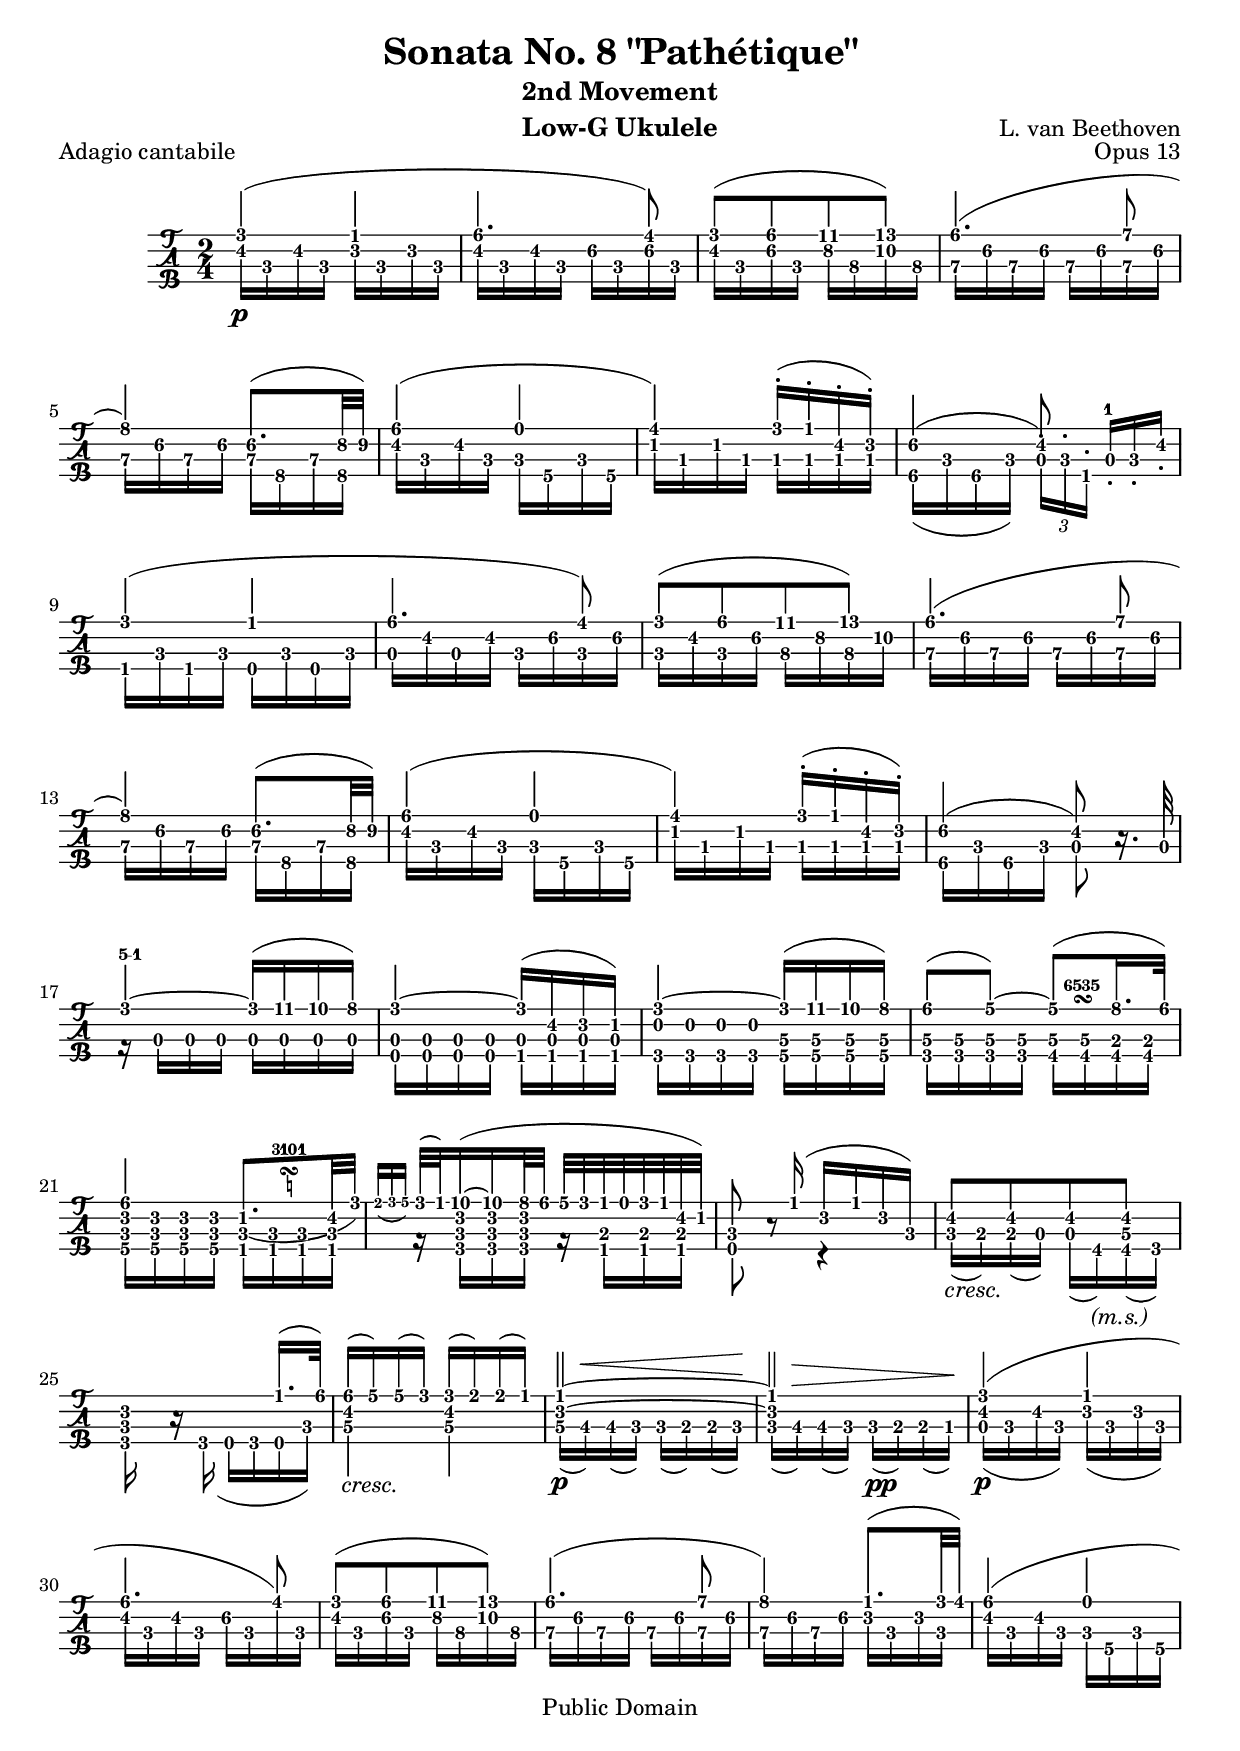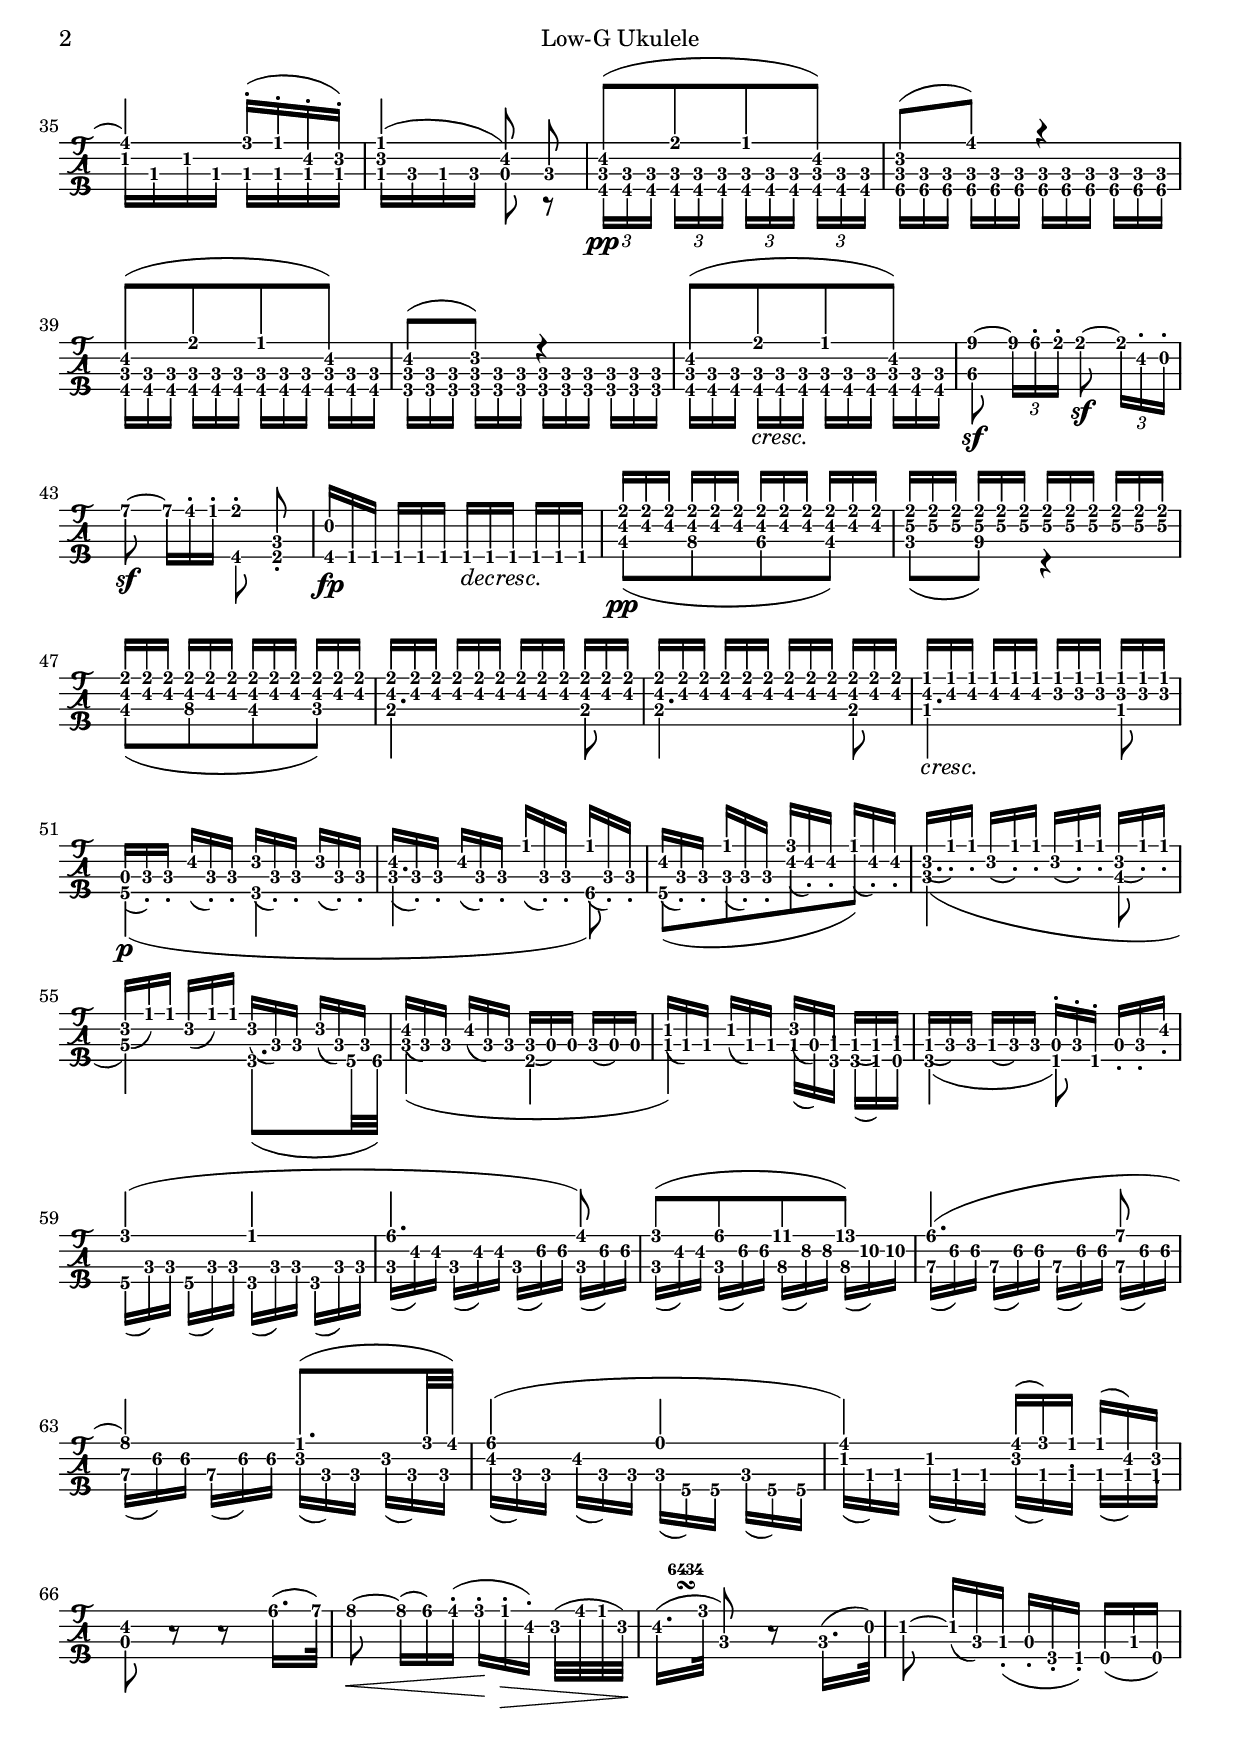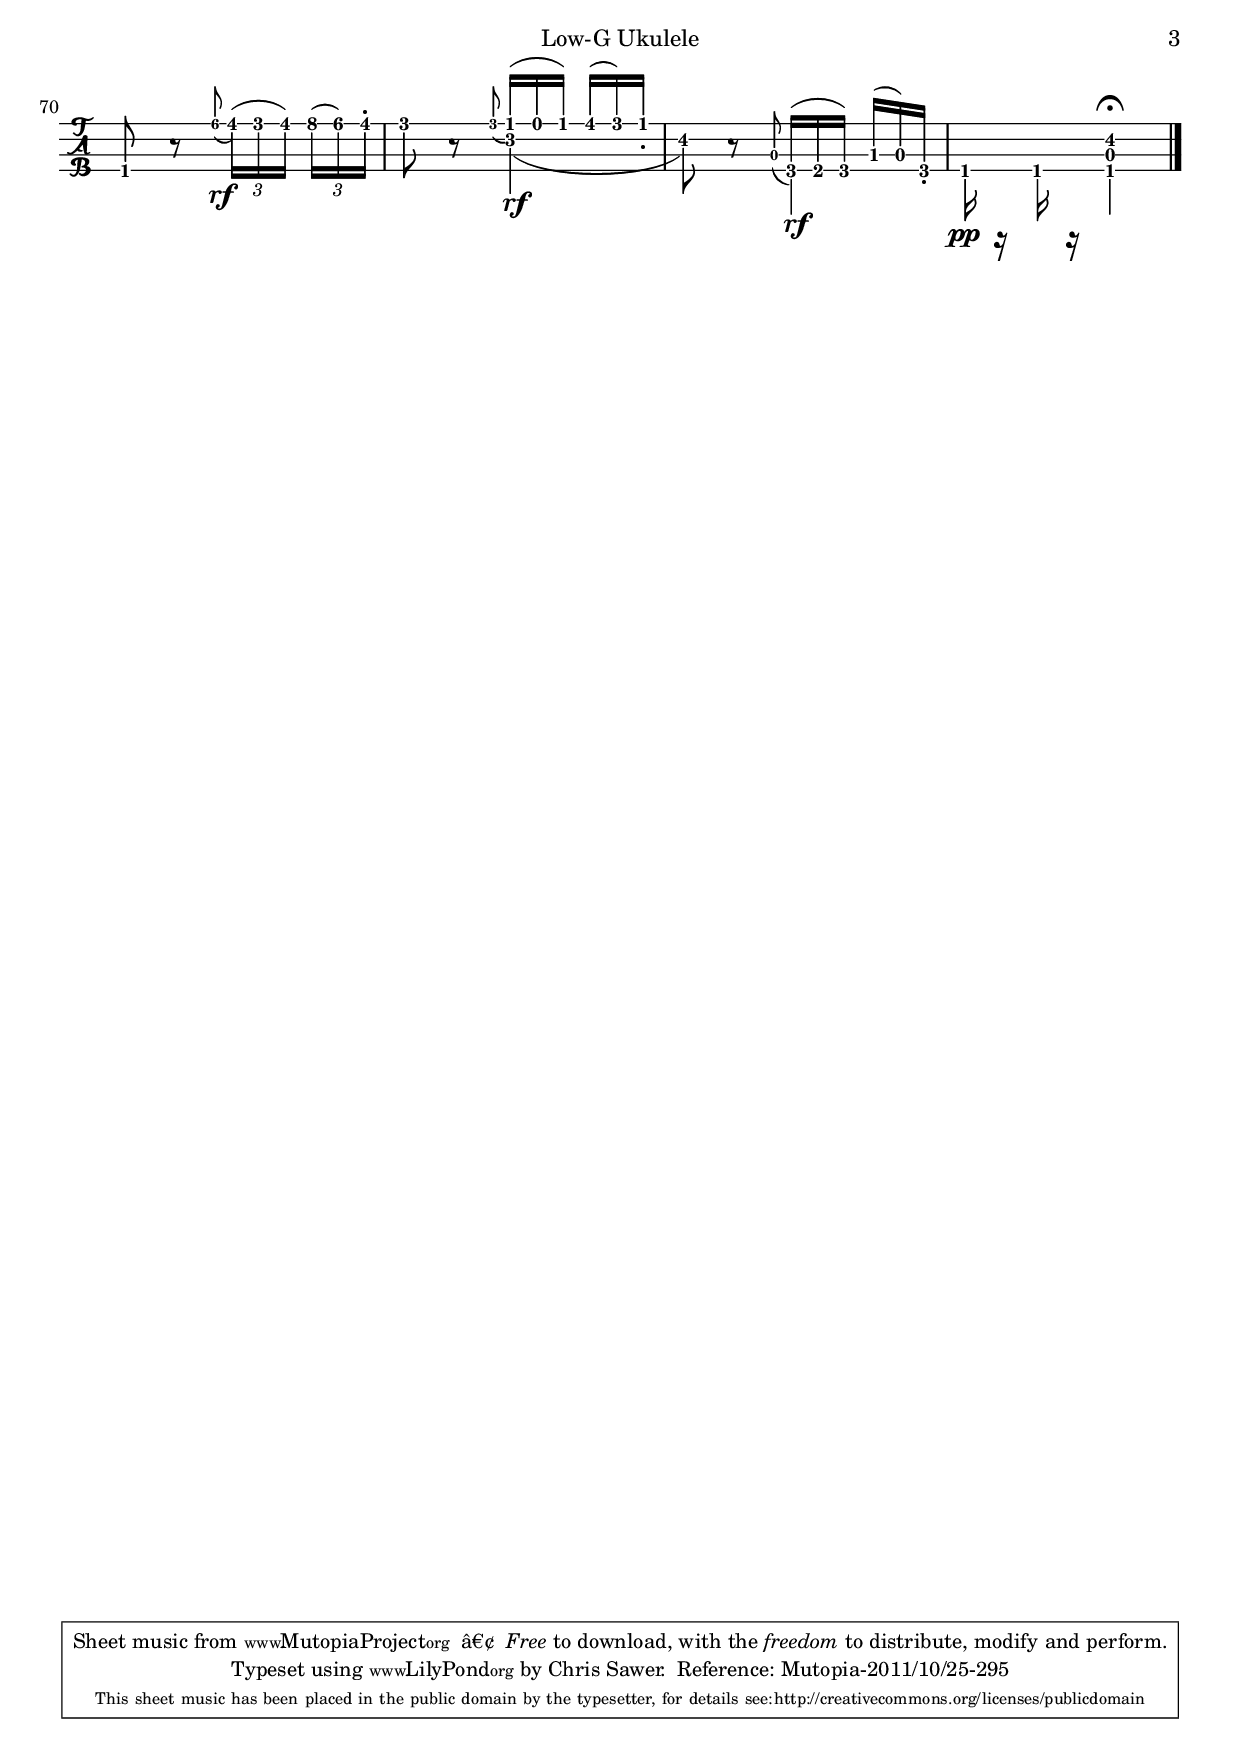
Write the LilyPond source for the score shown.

\version "2.20.0"
\header {
 title = "Sonata No. 8 \"Pathétique\""
 composer = "L. van Beethoven"
 opus = "Opus 13"

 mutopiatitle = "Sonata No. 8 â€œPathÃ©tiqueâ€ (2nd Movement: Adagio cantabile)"
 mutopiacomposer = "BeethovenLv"
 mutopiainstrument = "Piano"
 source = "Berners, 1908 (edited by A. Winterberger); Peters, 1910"

 % Chris Sawer (2003):
 % I haven't typeset all of Winterberger's additions, by a long way - no
 % fingering is included, and much of the phrasing, dynamics and performance
 % directions have also been omitted.

 % Javier Ruiz-Alma (6-Sep-2011):
 % updated lilypond source to version 2.14.2
 % fingering, addt'l dynamics, and reformatting to accomodate updates.
 % Source: KÃ¶hler & Ruthardt, Edition Peters, 1910. IMSLP#30364.

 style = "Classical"
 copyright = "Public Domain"

 filename = "pathetique-2.ly"
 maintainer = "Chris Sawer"
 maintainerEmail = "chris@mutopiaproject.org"
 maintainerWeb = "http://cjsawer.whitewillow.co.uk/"

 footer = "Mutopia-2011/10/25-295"
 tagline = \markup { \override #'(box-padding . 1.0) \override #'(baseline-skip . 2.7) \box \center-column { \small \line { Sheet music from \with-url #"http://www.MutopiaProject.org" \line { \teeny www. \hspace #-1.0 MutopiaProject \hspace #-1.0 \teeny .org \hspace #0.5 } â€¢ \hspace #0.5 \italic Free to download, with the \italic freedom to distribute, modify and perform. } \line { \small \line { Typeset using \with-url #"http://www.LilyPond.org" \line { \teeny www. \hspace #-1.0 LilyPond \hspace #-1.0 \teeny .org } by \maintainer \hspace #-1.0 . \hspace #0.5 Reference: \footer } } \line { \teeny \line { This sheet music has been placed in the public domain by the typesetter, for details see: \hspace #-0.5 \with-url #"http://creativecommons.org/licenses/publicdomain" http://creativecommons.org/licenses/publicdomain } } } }
}

\include "predefined-ukulele-fretboards.ly"
%Command shortcuts
hideTempo = \set Score.tempoHideNote = ##t
fingerLeft = \set fingeringOrientations = #'(left)
fingerRight = \set fingeringOrientations = #'(right)
fingerUp = \set fingeringOrientations = #'(up)
fingerDown = \set fingeringOrientations = #'(down)
fingerUpDown = \set fingeringOrientations = #'(up down)
allowScriptUnderSlur = {
	\once \override TextScript #'avoid-slur = #'inside
	\once \override TextScript #'outside-staff-priority = ##f}
lengthenStems = \override Stem #'(details beamed-lengths) = #'(5)
shortenStems = \override Stem #'(details beamed-lengths) = #'(1)
revertStemLenghts = \revert Stem #'(details beamed-lengths)
hideTupletNumber = \override TupletNumber #'stencil = ##f
unhideTupletNumber = \revert TupletNumber #'stencil
hideTupletBracket = \override TupletBracket #'bracket-visibility = ##f


topmain = \relative c' {

  \set Staff.midiInstrument = "acoustic guitar (nylon)"
  \key as \major
  \time 2/4
  \tempo 4=30 \hideTempo
  \stemUp \slurUp \tieUp

  <c'-4>4( <bes-3> |\noBreak			%1
  es4. <des-4>8) |\noBreak
  <c-3>[( <es-4> as  bes)] |\noBreak
  es,4.-3( <e-4>8 |
  f4) <bes,^2^4\2>8.( <c\2-5>32  <des!\2-4>) |	%5
  es!4( <a,^4> |
  des) c16^.^5( bes^. as!^.  g)^. |
  bes4-3-5\2(  as8-4) s |
  <c-4>4( <bes-3> |\noBreak			%9
  es4. <des-4>8) |\noBreak
  <c-3>[( <es-4> as  bes)] |\noBreak
  es,4.-3( <e-4>8 |
  f4) <bes,^2^4\2>8.( <c\2-5>32  <des\2-4>) |	%13
  es!4( <a,-4> |
  des) c16^5^.( bes^4^. as!^4^.  g^3)^. |
 <bes-5\2>4(  <as-4>8) b16.\rest c,32 |

c'4^\markup{\finger "5-1"}~ c16( as'-4 g  f-2) |		%17
 c4 ~ c16( <as-4> g  f-2) |
 c'4 ~ c16( as'-4 g  f-1) |
 <es-2>8(  d)~
 \allowScriptUnderSlur
 d8[(^\markup \tiny \override #'(baseline-skip . 1) {
    \halign #-4
    \center-column {
      \musicglyph #"scripts.turn"
      	 }}^\markup{\halign #-2 \finger "6535"}
 f16.-4  es32)] |
 es4^4
 \allowScriptUnderSlur
 <f,^1>8.[_(^\markup{
  	\halign #-3  \center-column {
  		\general-align #Y #0.2 \finger "3101"
		\general-align #Y #-2 \tiny \musicglyph #"scripts.turn"
		\general-align #Y #-3 \teeny \natural	}
       }  as32^2  c_)] |		%21
 \grace {\stemUp \scaleDurations #' (1 . 6) {b16[_(^1 c^2 d_)^4] } \stemNeutral}
 c32(^3 bes!)^2 g'16(~^5 g f32 es d![ c bes^3 a c bes as  f)]^1 |
 \stemUp es8-2 s16 bes'-3( g-1 bes-4 g-2  es-1) |
 \stemUp <as>8[ <as>^3^5 <as>^4^5 <as f>^3^4^5] |
   s8*3
   bes16.-2(  es32-4)  |			%25
 es16-5(  d) d-5(  c) c-5(  ces) ces-5(  bes-3)|
 <bes g>2~^4^5 |
 <bes^5 g^4> |
 <c as>4( <bes-3> |			%29
 es4.  <des-4>8) |
 <c-3>[( <es-4> as  bes)] |
 \fingerUp <es,-3>4.( <e-4>8 |
  f4) \lengthenStems <bes,^2^4>8.( <c-5>32  <des!-4>) \revertStemLenghts|	%33
 es!4( \fingerUp <a,-2-4> |
  des)  <c-5>16^.( bes^. as!^.  g)^. |
 <bes-5 g-3>4(  as8-4)\noBeam <es-2> |
 \lengthenStems <as-4>[( ces \allowScriptUnderSlur bes <as-4>)] \revertStemLenghts |	%37
 <g-3>(  des') r4 |
  \lengthenStems as8[( ces \allowScriptUnderSlur bes <as-4>)] \revertStemLenghts |
   as-5(  g-4) d'4\rest |
   \lengthenStems <as-4>8[( ces \allowScriptUnderSlur bes <as-4>)] \revertStemLenghts|		%41
 \stemNeutral

 <fis' fis,>-5~\sf \times 2/3 {  fis16[ <dis-4>-. <b-2>-.] } b8~\sf \times 2/3 {  b16[ <gis-4>-. <e-2>-.] } |
 \hideTupletNumber \hideTupletBracket
 e'8~\sf \times 2/3 {  e16[ <cis-4>-. <ais-3>-.] } <b b,>8-.\noBeam <dis, a>-. |
 \times 2/3 { <e-5  b-3>16[\fp gis,-1 gis] gis[ gis gis]
   gis[_\markup{\vspace #.5 \italic "decresc."} gis gis] gis[ gis gis] } | \noBreak
 \stemDown \slurDown
 e'8-4\3[( gis\3 \allowScriptUnderSlur fis\3 e\3-4)] |		%45
 <dis\3^3>(  a'\3\3) r4 |
  <e-4\3>8[( gis\3 <e-4\3>  <dis-3>)] |
 <d-4-5>4. d8 |
 d4. d8 |			%49
 des!4. des8 |
 c!4\4( <bes-3> |
 es4.  <des-4\4>8) |
  <c-3\4>[( <es-4> as  bes)] |		%53
 <es,-3>4.( <e-4\3>8 |
  \lengthenStems f4\3) <bes,-4>8.( <c-5\4>32  <des-4\4>) \revertStemLenghts|
 es4( <a,-4> |
  des) \times 2/3 {  des16-5[(  c-4) bes-3-.]  bes-4[(  as!) g-.] } |	%57
 <bes-5>4(  as8-4) s |
   \stemUp \slurUp
 c'4( <bes-4> |
 es4.  <des-4>8) |
  <c-3>[( <es-4> as  bes)] |					%61
 <es,-3>4.( <e-4>8 |
  f4) \lengthenStems <bes,-2-4>8.( <c-5>32  <des-4>) \revertStemLenghts|
 es4( <a,-4> |
  des) \times 2/3 {des16^5[( c^4) bes^3-.]  bes^5[(  as!) g-.] } |	%65
 \stemNeutral
 \slurNeutral
 \tieNeutral
 <as  c,>8 b\rest b\rest <es-2>16.(  e32) |
 f8~_\< \times 2/3 {  f16[(  es!) des-.(]  c[-._\! bes-.^3_\>  as)-.] }  g32[( des' bes  g)]_\! |
  %\allowScriptUnderSlur
  as16.-2([^\markup \tiny  \override #'(baseline-skip . 1) {
    \halign #-2  \center-column {
    	 \finger "6434"
	 \musicglyph #"scripts.turn"}}
  c32^5]  es,8^1) r es16.-4( e32) |
 f8~ \times 2/3 { f16[( es!-4) des-4-.(]
   c[-. bes-4-. as-4)-.] g[( des' g,-5)] } |	%69
   as8-4 b'\rest \grace{ \override Stem  #'stroke-style = #"grace" {\stemUp es8^3_(_\markup{\dynamic rf} \stemNeutral}
   \revert Stem #'stroke-style }
   \unhideTupletNumber
   \times 2/3 {des16)[( c  des)]} \times 2/3{ f[(  es) des-.] } \hideTupletNumber|
 c8 b\rest \stemUp \slurUp \grace {
\override Stem   #'stroke-style = #"grace"
   c8^4(
  \revert Stem #'stroke-style }
 \times 2/3 {
     bes16)[_\markup{ \dynamic rf}( a  bes)]  des[(  c) bes_.] } |
 s4 \grace {
\override Stem   #'stroke-style = #"grace"
   c,8^4(
  \revert Stem #'stroke-style }
 \times 2/3 {
     bes16)[_\markup{\dynamic rf}( a  bes)]  des[(  c) bes_.] } |
 \stemDown
 as!16 \pp d,\rest as'^4 d,\rest \fingerLeft <as'-5 c as'>4^\markup{" "}^\fermata \bar "|."		%73
}

topsecondary =  \relative c' {
 \slurDown \stemDown \shortenStems
 as'16 \p es as es g es g es |		%1
 as es as es bes'-3\2 es, bes'-2\2 es, |
 as es bes'\2 es, c'\2 as\3 d\2 as\3 |
 g\3 bes\2 g\3 bes\2 g\3 bes\2 g\3 bes\2 |
 g\3 bes\2_2 g\3 bes\2_3 g\3 es\4 g\3 es\4 |		%5
 as\2 es\3 as\2 es\3 es\3_2 c\4 es\3 c\4 |
 f des f des des des des des |
 des\4( es des\4  es)

  \hideTupletBracket
  \unhideTupletNumber
 \times 2/3 { c[^. es^. as,^.] }
 \times 2/3 { \stemNeutral \hideTupletNumber
 c^\markup{\finger 1}[-. es-. as-.] \stemDown }
 as,16\4 es' as,\4 es' g, es' g, es' |		%9
 c as' c, as' es bes'-2\2 es, bes'\2 |
 es, as es bes'\2 as\3 c\2 as\3 d\2-2 |
 g,\3 bes\2 g\3 bes\2 g\3 bes\2 g\3 bes\2 |
 g\3 bes_2\2 g\3 bes_3\2 g\3 es\4 g\3 es\4 |		%13
 as es as es es c\4 es c\4 |
 f des f des des des des des |
 des\4 es des\4 es c8 s |
  r16 c^3 c^2 c^1 c^2 c^1 c^2 c^1 |		%17
  <c g>_5 <c g> <c g> <c g> <c as>_4 <c as> <c as> <c as> |
  <e bes>_5 <e bes> <e bes> <e bes> <f\3 c\4>_4 <f\3 c\4> <f\3 c\4> <f\3 c\4> |
  <f\3 bes,> <f\3 bes,> <f\3 bes,> <f\3 bes,> <f\3 b,> <f\3 b,> <d b>_3_5 <d b> |
  <g es c>_4 <g es c> <g es c> <g es c> <es as,>^2 <es as,> <es as,> <es as,> |		%21
  r <g es bes>_4 <g es bes> <g es bes> r <as, d> <as d> <as d> |
  <g es'>8_1_2 r r4 |
 es'16(_2_\markup{\vspace #.5 \italic "cresc."}  d) d_2(  c) c_2(  b)_\markup{\italic "(m.s.)"} b_2(  bes_1) |
  <g' es bes>s r16 bes,_1( g_2 bes g  es'_3) |		%25
 <as f>4_\markup{\vspace #.5 \italic "cresc."} <as f> |
 f16\3-2(_\p  fes\3-1)^\< fes\3-2(  es-1) es-2(  d) d-2(  es-3)^\! |
 es_2(  <fes\3^1>)^\> <fes\3^2>(  <es^1>) <es^2>(_\markup{\dynamic "pp"}  <d^1>) <d^2>(  <des^1>)^\! |
 \fingerUp c( \p es <as-3> <es-1>) g( es g  es) |		%29
 as es as es bes'\2-3 es, bes'-2 es, |
 as es bes'\2 es, c'\2 as\3 d\2 as\3 |
 g\3 bes\2 g\3 bes\2 g\3 bes\2 g\3 bes\2 |
 g\3 <bes\2_2> g\3 <bes\2_3> g es g es |		%33
 as es as es es c\4 es c\4 |
 f des f des des des des des |
 des es des es c8 r |
  \unhideTupletNumber
 \times 2/3 { <es  ces>16[\pp <es ces> <es ces>]}
 \times 2/3 {<es ces>[ <es ces> <es ces>]}
 \times 2/3 {<es ces>[ <es ces> <es ces>]}
 \times 2/3 { <es ces>[ <es ces> <es ces>]} |		%37
  \hideTupletNumber
  \times 2/3 {
  <es des>[ <es des> <es des>] <es des>[ <es des> <es des>]
    <es des>[ <es des> <es des>] <es des>[ <es des> <es des>] |
  <es ces>[ <es ces> <es ces>] <es ces>[ <es ces> <es ces>]
    <es ces>[ <es ces> <es ces>] <es ces>[ <es ces> <es ces>] |
  <es bes>[ <es bes> <es bes>] <es bes>[ <es bes> <es bes>]
    <es bes>[ <es bes> <es bes>] <es bes>[ <es bes> <es bes>] |
  <es ces>[ <es ces> <es ces>] <es ces>[_\markup{\vspace #.5 \italic "cresc."} <es ces> <es ces>]
    <es ces>[ <es ces> <es ces>] <es ces>[ <es ces> <es ces>] |		%41
 }
 s2*3 |
 \times 2/3 {
  \stemUp<b'  gis>16[\pp <b gis> <b gis>] <b gis>[ <b gis> <b gis>]
    <b gis>[ <b gis> <b gis>] <b gis>[ <b gis> <b gis>] | \noBreak	%45
  <b a>[ <b a> <b a>] <b a>[ <b a> <b a>]
    <b a>[ <b a> <b a>] <b a>[ <b a> <b a>] |
  <b gis>[ <b gis> <b gis>] <b gis>[ <b gis> <b gis>]
    <b gis>[ <b gis> <b gis>] <b gis>[ <b gis> <b gis>] | \noBreak
  <ces as!>[ <ces as> <ces as>] <ces as>[ <ces as> <ces as>]
    <ces as>[ <ces as> <ces as>] <ces as>[ <ces as> <ces as>] | \noBreak
  <ces as>[ <ces as> <ces as>] <ces as>[ <ces as> <ces as>]
    <ces as>[ <ces as> <ces as>] <ces as>[ <ces as> <ces as>] |	%49

  <bes! as!>[_\markup{\vspace #.8 \italic "cresc."} <bes as> <bes as>]
    <bes as>[ <bes as> <bes as>]
    <bes g>[ <bes g> <bes g>] <bes g>[ <bes g> <bes g>] |
   c,![(\p  <es-2>)_. <es-1>_.]  <as-3>[(  <es-2>)_. <es-1>_.]  g[(  es)_. es_.]  g[(  es)_. es_.] |
   as[(  es)_. es_.]  as[(  es)_. es_.]  <bes'-3>[(  es,)_. es_.]
   \once \override Fingering #'staff-padding = #'()
   <bes'_2>[(  es,)_. es_.] |
   as[(  es)_. es_.]  bes'[(  es,)_. es_.]  c'[(  as)_. as_.]  d[(  as)_. as_.] |	%53
   g[(  bes)_. bes_.]  g[(  bes)_. bes_.]  g[(  bes)_. bes_.]  g[(  bes)_. bes_.] |
   g[(  bes) bes]  g[(  <bes-2>) <bes-3>]  g_2[(  es) es]  g[(  es) es] |
   as[(  es) es]  as[(  es) es]  es[(  c) c]  es[(  c) c] |
   f[(  des) des]  f[(  des) des]  g[(  des) des]  des[(  des) des] |			%57
   des[(  es) es]  des[(  es) es]  c[^. es^. as,^.] \stemNeutral  <c^1>[-. es-. as-.] \stemDown \slurDown |
   c,\4[(  es) es]  c\4[(  es) es]  bes[(  es) es]  bes[(  es) es] |
   es[(  as) as]  es[(  as) as]  es[(  <bes'-3\2>) <bes-2\2>]  es,[(  bes'\2) bes\2] |
   es,[(  as) as]  es[(  bes'\2) bes\2]  as\3[(  c\2) c\2]  as\3[(  d\2) d\2] |			%61
   g,\3[(  bes\2) bes\2]  g\3[(  bes\2) bes\2]  g\3[(  bes\2) bes\2]  g\3[(  bes\2) bes\2] |
   g\3[(  bes\2) bes\2]  g\3[(  <bes^2\2>) <bes^3\2>]  g[(  es) es]  g[(  es) es] |
   as[(  es) es]  as[(  es) es]  es[(  c\4) c\4]  es[(  c\4) c\4] |
   f[(  des) des]  f[(  des) des]  g[(  des) des]  des[( des) des] |		%65
 }
 s2*5									%66 - %70
 s4 g4( |
  \stemNeutral  as!8) b\rest \stemDown g,4 |

 \stemNeutral
}


bottom = \relative c {
  \hideTupletNumber
  \hideTupletBracket
  \key as \major
  \time 2/4
  \stemDown \slurDown

  as'4_4( des_2\4 |		%1
  c_1\4  g_4) |
  as8[( g f'\4  f\4)] |
  es4\4( es\4^4 |
  des!\4  des\4) |		%5
  c\4^1( f\2^2 |
  bes,^5  es\3)^2 |
  s8 s as, r |
  << {
    as'16 es as es g es g es |	%9 (1)
    as es as es g es g es |
    as es g es f \fingerDown <as,-4> f' <as,-3> |
  } \\ {
    \fingerDown
    as4( <des-3\4> |			%9 (2)
    <c-4\4>  g) |
    <as-4>8[( g  f') f] |
  } >>
  es16( \fingerDown <g,-4> <bes-2> <es-1> \fingerUp <g-2> bes g  bes) |
  \fingerDown <des,-5>( <g,-3> bes <des-1> \fingerUp <g-2> bes g  <des-4>) | %13
  << {
    \fingerDown c16\4 <es-2> <c-3\4> <es-1> c f c f |
    des f des f bes, es bes es |
    r es g es as8 r |
  } \\ {
    \fingerDown <c,-5\4>4 f( |
    <bes-3>  es,) |
    <as,-5>4. r8 |
  } >>
  s2*7					%17 - 23
  bes2_4 |
  <es_2>8 r16 bes_1( g_2 bes g  es'_3) |	%25
  bes4 bes' |
  es,2~_\markup{\finger "3-2"} |
  es |
  <as as,>4^\markup{\finger "1-4"}_( des^2 |		%29
  c^1  g^4) |
  as8[( g f  f')] |
  es4_(^\markup{\finger "2-1"} es,^4 |
  des  des'^\markup{\finger "1-2"}_) |			%33
  c^1( f,^2 |
  bes,  <es-2>) |
  as,8 as' as, r |
  <as' as,>4 r |		%37
  \fingerDown bes8-2~ \unhideTupletNumber
  \times 2/3 {bes16[ \fingerUp <bes-3>( a]} \times 2/3 {bes)[-. <bes-2>-.(  as)-.]}
  \times 2/3 {<g-1>[-.( f-. es)-.]} \hideTupletNumber|
 \fingerDown <as-1>8 r r4 |
 es8_3~ \times 2/3 {  es16[ es_2( d]   es)[-. fes-.(  es)-.]  des[-.( <ces-1>-.  bes)-.] } |
 as8 r r4 |			%41
 \times 2/3 {
  <fis' dis a>16_5[ <fis dis a> <fis dis a>] <fis dis a>[ <fis dis a> <fis dis a>]
    <gis e gis,>[ <gis e gis,> <gis e gis,>] <gis e gis,>[ <gis e gis,> <gis e gis,>] |
  <ais fis e>[ <ais fis e> <ais fis e>] <ais fis e>[ <ais fis e> <ais fis e>]
    <b gis e b>[ <b gis e b> <b gis e b>] b,[ b b] |
 }
 e8 r r4 |
 e  r |			%45
 <fis>8_2~ \times 2/3 {  fis16[ fis^3( eis]   fis)[-. fis-2-.(  e-1)-.]  dis[-.( cis-.  b)-.] } |
 <e-1>8 r r4 |
 \times 2/3 { r16 \fingerUp <f!-5>[-. <as,!-4>-.]  <ces-3>[-. <d-2>-. <f!-1>-.] } <as!-2>8 r |
 \times 2/3 { r16  <f-5>[-. <as,-4>-.]  ces[-. d-. <f-1>-.] } <as-2>8 r |		%49
 \times 2/3 { r16  fes_4[-. as-.] } bes!8-. \times 2/3 { r16  es,_4[-. g-.] } bes8-. |
 <as as,>4^\markup{\finger "1-4"}( des,_2 |
 c_1  g_4) |
  as8[( g f'  f)] |		%53
  es'4(_\markup{\finger "2-1"} es,_4 |
  des  des'_\markup{\finger "1-2"}) |
 \fingerDown <c-1>( <f,-2> |
 bes,  <es-2>) |			%57
 as,8 as' as, r |
 << {
  \times 2/3 {
    \hideTupletBracket
    \hideTupletNumber
    as'16[(  es) es]  as[(  es) es]  g[(  es) es]  g[(  es) es] |
    as[(  es) es]  as[(  es) es]  g[(  es) es]  g[(  es) es] |
    as[(  es) es]  g[(  es) es]  f[(  as,) as]  f'[(  <as,_3>) <as_2>] |%61 (1)
  }
 } \\ {
  \fingerDown
  as4( <des-3\4> |
  <c-4\4> g) |
   as8[( g  f') f] |		% 61 (2)
 } >>
 \times 2/3 {  es16[-. <g-4>-. bes,-.]  <es^1>[-. <g^4>-. bes-.] } <es^1>4 |
 \times 2/3 {  <des,-5>16[-. <g,-3>-. bes-.]  <des^1>[-. <g^3>-. bes-.] } des4^\markup{\finger "1-2"} |
 <c^1>( \allowScriptUnderSlur f,^\markup{\finger "3-1"} |
  <bes,_3>) << { \times 2/3 {
  \hideTupletBracket
  \hideTupletNumber
 bes16[(  es') es]  es,[(  es') es] } } \\ { es,8 es } >> |	%65
  \hideTupletNumber
 \times 2/3 {
 \stemDown as,16_3[ es'_1-.(^\markup{\vspace #-.3 \halign #0.7 \dynamic "pp"}  es_2)-.]
 \stemNeutral es_3[-.( es_2-.  es_1)-.]  es_3[ es_2 es_1]  es[ es es] |
  <es des>[ <es des> <es des>] <es des>[ <es des> <es des>]
    <es des>[ <es des> <es des>] <es des>[ <es des> <es des>] |
  \stemDown <es as,>[_4 es-._1(  es)_2-.] \stemNeutral es[-._3( es-._2  es)-._1]  es_3[ es_2 es_1]  es[ es es] |
  <es des>[^\< <es des> <es des>] <es des>[ <es des> <es des>]_\!
    <es des>[^\> <es des> <es des>] <es des>[ <es des> <es des>]\! |	%69
 }
 <es c>8_4 r <g es>4_1_2( \hideTupletNumber|
 <as as,>8 r) <des es,>4^1_( |
 <c^2 as_3>8) r <des,^1 es>4_( |
 <c^2 as_3>16 r) as_4 r \fingerLeft <as-5>4_\markup{" "}_\fermata \bar "|."	%73
}


low-g-ukulele-tuning = \stringTuning <g c' e' a'>

\header {
      instrument = "Low-G Ukulele"
      piece = "Adagio cantabile"
      subtitle = "2nd Movement"
}


\score {
  \layout { }
  \header { }
  \midi { }
  <<
    \new StaffGroup <<
      %\new Staff <<
      %  \clef treble
      %  \relative <<
      %    \new Voice { \topmain }
      %    \new Voice { \topsecondary }
      %    \new Voice { \bottom }
      %  >>
      %>>

      \new TabStaff <<
        \set Staff.midiInstrument = "acoustic guitar (nylon)"
        \key as \major
        \time 2/4
        \tempo 4=30 \hideTempo
        \tabFullNotation
        \set TabStaff.stringTunings = #low-g-ukulele-tuning
        \relative <<
          \new TabVoice { \topmain }
          \new TabVoice { \topsecondary }
          %\new TabVoice { \bottom }
        >>
      >>
    >>
  >>
}
